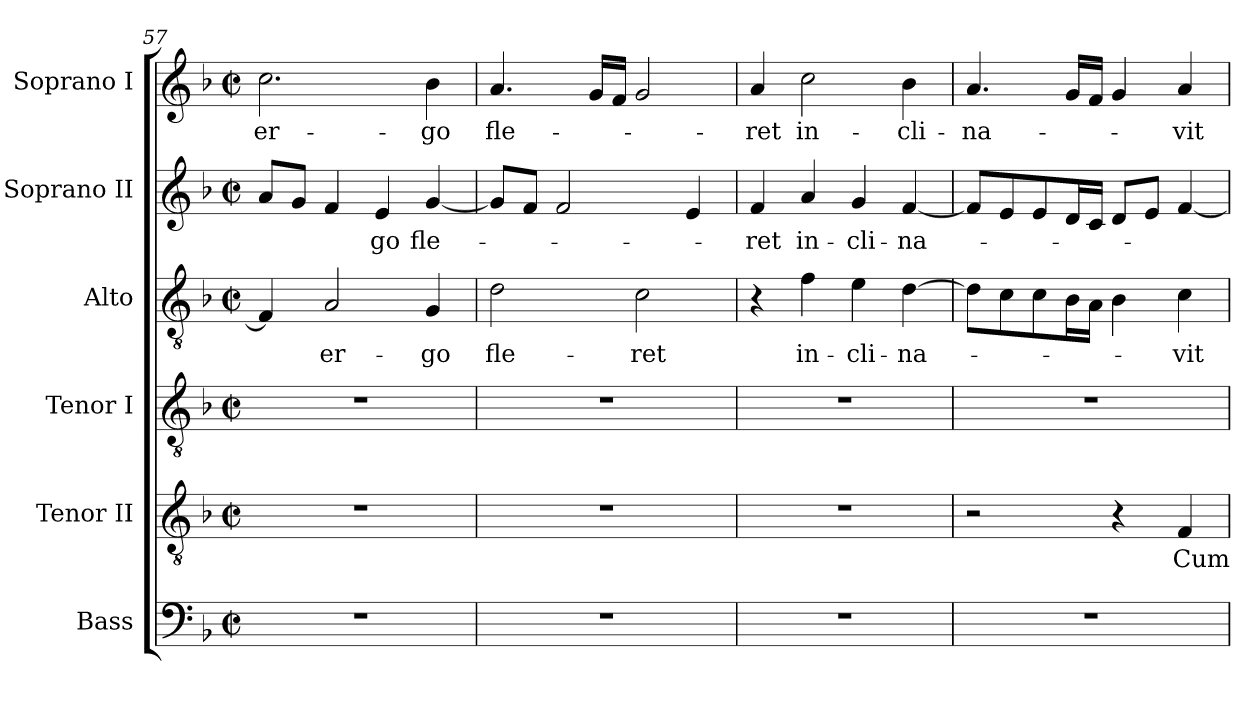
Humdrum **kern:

**kern	**kern	**text	**kern	**kern	**text	**kern	**text	**kern	**text
*part6	*part5	*part5	*part4	*part3	*part3	*part2	*part2	*part1	*part1
*staff6	*staff5	*staff5	*staff4	*staff3	*staff3	*staff2	*staff2	*staff1	*staff1
*I"Bass	*I"Tenor II	*	*I"Tenor I	*I"Alto	*	*I"Soprano II	*	*I"Soprano I	*
*I'B.	*I'T. II	*	*I'T.	*I'A.	*	*	*	*	*
*clefF4	*clefGv2	*	*clefGv2	*clefGv2	*	*clefG2	*	*clefG2	*
*	*ITrd7c12	*	*ITrd7c12	*	*	*	*	*	*
*k[b-]	*k[b-]	*	*k[b-]	*k[b-]	*	*k[b-]	*	*k[b-]	*
*F:	*F:	*	*F:	*F:	*	*F:	*	*F:	*
*M2/2	*M2/2	*	*M2/2	*M2/2	*	*M2/2	*	*M2/2	*
*met(c|)	*met(c|)	*	*met(c|)	*met(c|)	*	*met(c|)	*	*met(c|)	*
=57	=57	=57	=57	=57	=57	=57	=57	=57	=57
!	!	!	!	!	!	!	!	!	!LO:LY:b:color=#000000
1r	1r	.	1r	4Fi/]	.	8ai/L	.	2.cci\	er-
.	.	.	.	.	.	8gi/J	.	.	.
!	!	!	!	!	!LO:LY:b:color=#000000	!	!	!	!
.	.	.	.	2Ai/	er-	4fi/	.	.	.
!	!	!	!	!	!	!	!LO:LY:b:color=#000000	!	!
.	.	.	.	.	.	4ei/	-go	.	.
!	!	!	!	!	!LO:LY:b:color=#000000	!	!	!	!
!	!	!	!	!	!	!	!LO:LY:b:color=#000000	!	!
!	!	!	!	!	!	!	!	!	!LO:LY:b:color=#000000
.	.	.	.	4Gi/	-go	[<4gi/	fle-	4b-i\	-go
=58	=58	=58	=58	=58	=58	=58	=58	=58	=58
!	!	!	!	!	!LO:LY:b:color=#000000	!	!	!	!
!	!	!	!	!	!	!	!	!	!LO:LY:b:color=#000000
1r	1r	.	1r	2di\	fle-	8gi/L]	.	4.ai/	fle-
.	.	.	.	.	.	8fi/J	.	.	.
.	.	.	.	.	.	2fi/	.	.	.
.	.	.	.	.	.	.	.	16gi/LL	.
.	.	.	.	.	.	.	.	16fi/JJ	.
!	!	!	!	!	!LO:LY:b:color=#000000	!	!	!	!
.	.	.	.	2ci\	-ret	.	.	2gi/	.
.	.	.	.	.	.	4ei/	.	.	.
=59	=59	=59	=59	=59	=59	=59	=59	=59	=59
!	!	!	!	!	!	!	!LO:LY:b:color=#000000	!	!
!	!	!	!	!	!	!	!	!	!LO:LY:b:color=#000000
1r	1r	.	1r	4r	.	4fi/	-ret	4ai/	-ret
!	!	!	!	!	!LO:LY:b:color=#000000	!	!	!	!
!	!	!	!	!	!	!	!LO:LY:b:color=#000000	!	!
!	!	!	!	!	!	!	!	!	!LO:LY:b:color=#000000
.	.	.	.	4fi\	in-	4ai/	in-	2cci\	in-
!	!	!	!	!	!LO:LY:b:color=#000000	!	!	!	!
!	!	!	!	!	!	!	!LO:LY:b:color=#000000	!	!
.	.	.	.	4ei\	-cli-	4gi/	-cli-	.	.
!	!	!	!	!	!LO:LY:b:color=#000000	!	!	!	!
!	!	!	!	!	!	!	!LO:LY:b:color=#000000	!	!
!	!	!	!	!	!	!	!	!	!LO:LY:b:color=#000000
.	.	.	.	[>4di\	-na-	[<4fi/	-na-	4b-i\	-cli-
=60	=60	=60	=60	=60	=60	=60	=60	=60	=60
!	!	!	!	!	!	!	!	!	!LO:LY:b:color=#000000
1r	2r	.	1r	8di\L]	.	8fi/L]	.	4.ai/	-na-
.	.	.	.	8ci\	.	8ei/	.	.	.
.	.	.	.	8ci\	.	8ei/	.	.	.
.	.	.	.	16B-i\L	.	16di/L	.	16gi/LL	.
.	.	.	.	16Ai\JJ	.	16ci/JJ	.	16fi/JJ	.
.	4r	.	.	4B-i\	.	8di/L	.	4gi/	.
.	.	.	.	.	.	8ei/J	.	.	.
!	!	!LO:LY:b:color=#000000	!	!	!	!	!	!	!
!	!	!	!	!	!LO:LY:b:color=#000000	!	!	!	!
!	!	!	!	!	!	!	!	!	!LO:LY:b:color=#000000
.	4FFi/	Cum	.	4ci\	-vit	[<4fi/	.	4ai/	-vit
=	=	=	=	=	=	=	=	=	=
*-	*-	*-	*-	*-	*-	*-	*-	*-	*-
